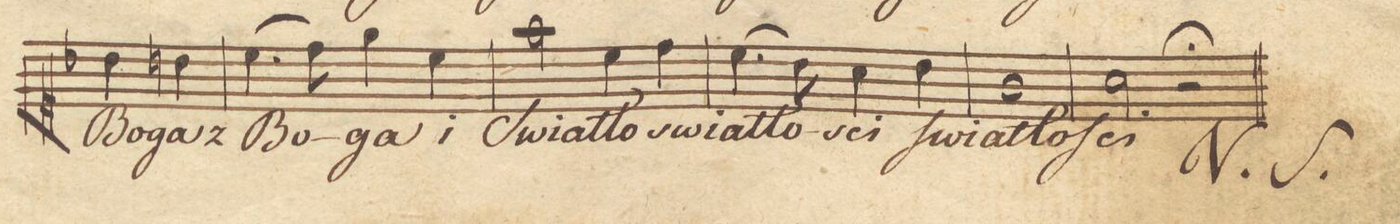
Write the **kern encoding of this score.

**kern	**text	**dynam
*I"Soprano	*	*
*clefC1	*	*
*k[b-]	*	*
*met(C)	*	*
*M4/4	*	*
4b-\	Bo-	.
4bn\	-ga	.
=20	=20	=20
(4.cc\	z_Bo-	.
8dd\)	.	.
4ee\	-ga	.
4cc\	i	.
=21	=21	=21
2ff\	Swiat-	.
4cc\	-ło	.
4dd\	swiat-	.
=22	=22	=22
(4.cc\	-ło-	.
8b-\)	.	.
4a\	sci	.
4b-\	ʃwiat-	.
=23	=23	=23
1g	-ło-	.
=24	=24	=24
2a\	ʃci	.
2r;	.	.
=25	=25	=25
*-	*-	*-
